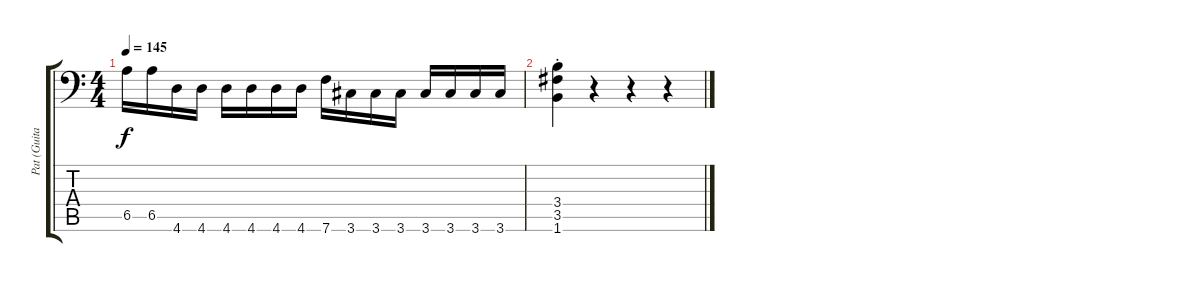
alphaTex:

\track ("Pat (Guitar)" "Pat (Guita") {instrument distortionguitar}
\staff {score tabs}
\tuning (Bb3 F3 Db3 Ab2 Eb2 Bb1) {hide}
\ts (4 4)
\tempo 145
\clef f4
\ks c
6.5.16{dy f} 6.5.16 4.6.16 4.6.16 4.6.16 4.6.16 4.6.16 4.6.16 7.6.16 3.6.16 3.6.16 3.6.16 3.6.16 3.6.16 3.6.16 3.6.16 |
(3.4{st} 3.5{st} 1.6{st}).4 r.4 r.4 r.4
